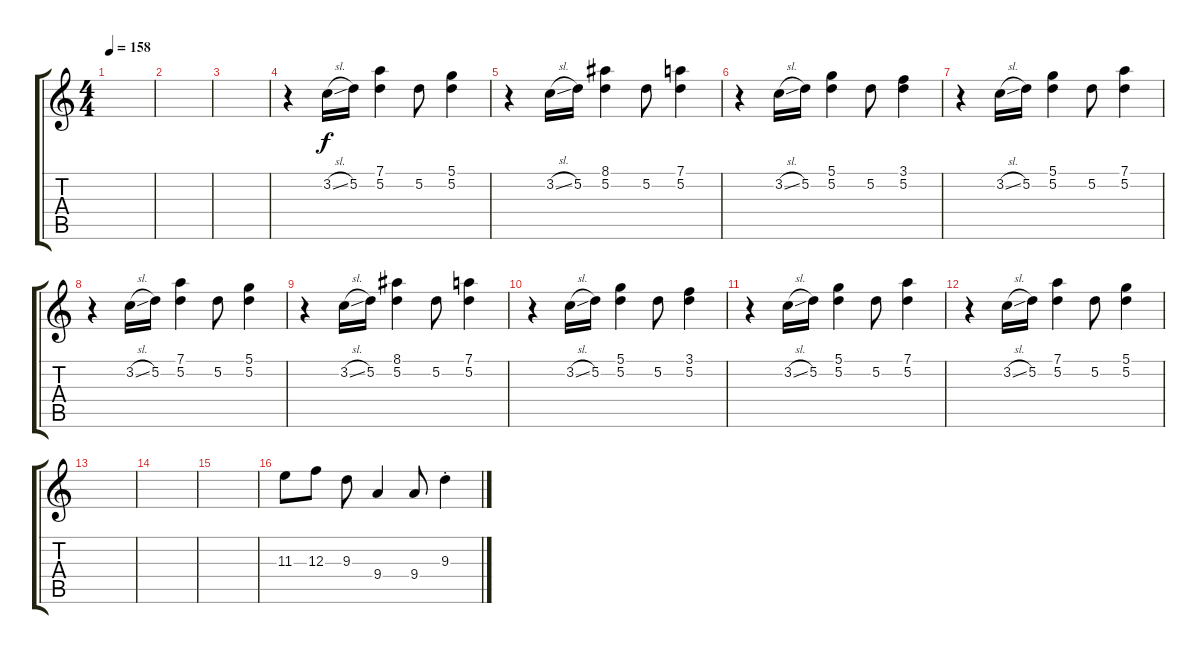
\track ("  " "  ") {instrument electricguitarjazz}
\staff {score tabs}
\tuning (D4 A3 F3 C3 G2 D2) {hide}
\ts (4 4)
\tempo 158
\clef g2
\ks c
|
|
|
r.4 3.2{sl}.16 5.2.16 (7.1 5.2).4 5.2.8 (5.1 5.2).4 |
r.4 3.2{sl}.16 5.2.16 (8.1 5.2).4 5.2.8 (7.1 5.2).4 |
r.4 3.2{sl}.16 5.2.16 (5.1 5.2).4 5.2.8 (3.1 5.2).4 |
r.4 3.2{sl}.16 5.2.16 (5.1 5.2).4 5.2.8 (7.1 5.2).4 |
r.4 3.2{sl}.16 5.2.16 (7.1 5.2).4 5.2.8 (5.1 5.2).4 |
r.4 3.2{sl}.16 5.2.16 (8.1 5.2).4 5.2.8 (7.1 5.2).4 |
r.4 3.2{sl}.16 5.2.16 (5.1 5.2).4 5.2.8 (3.1 5.2).4 |
r.4 3.2{sl}.16 5.2.16 (5.1 5.2).4 5.2.8 (7.1 5.2).4 |
r.4 3.2{sl}.16 5.2.16 (7.1 5.2).4 5.2.8 (5.1 5.2).4 |
|
|
|
11.3.8{dy f} 12.3.8 9.3.8 9.4.4 9.4.8 9.3{st}.4
